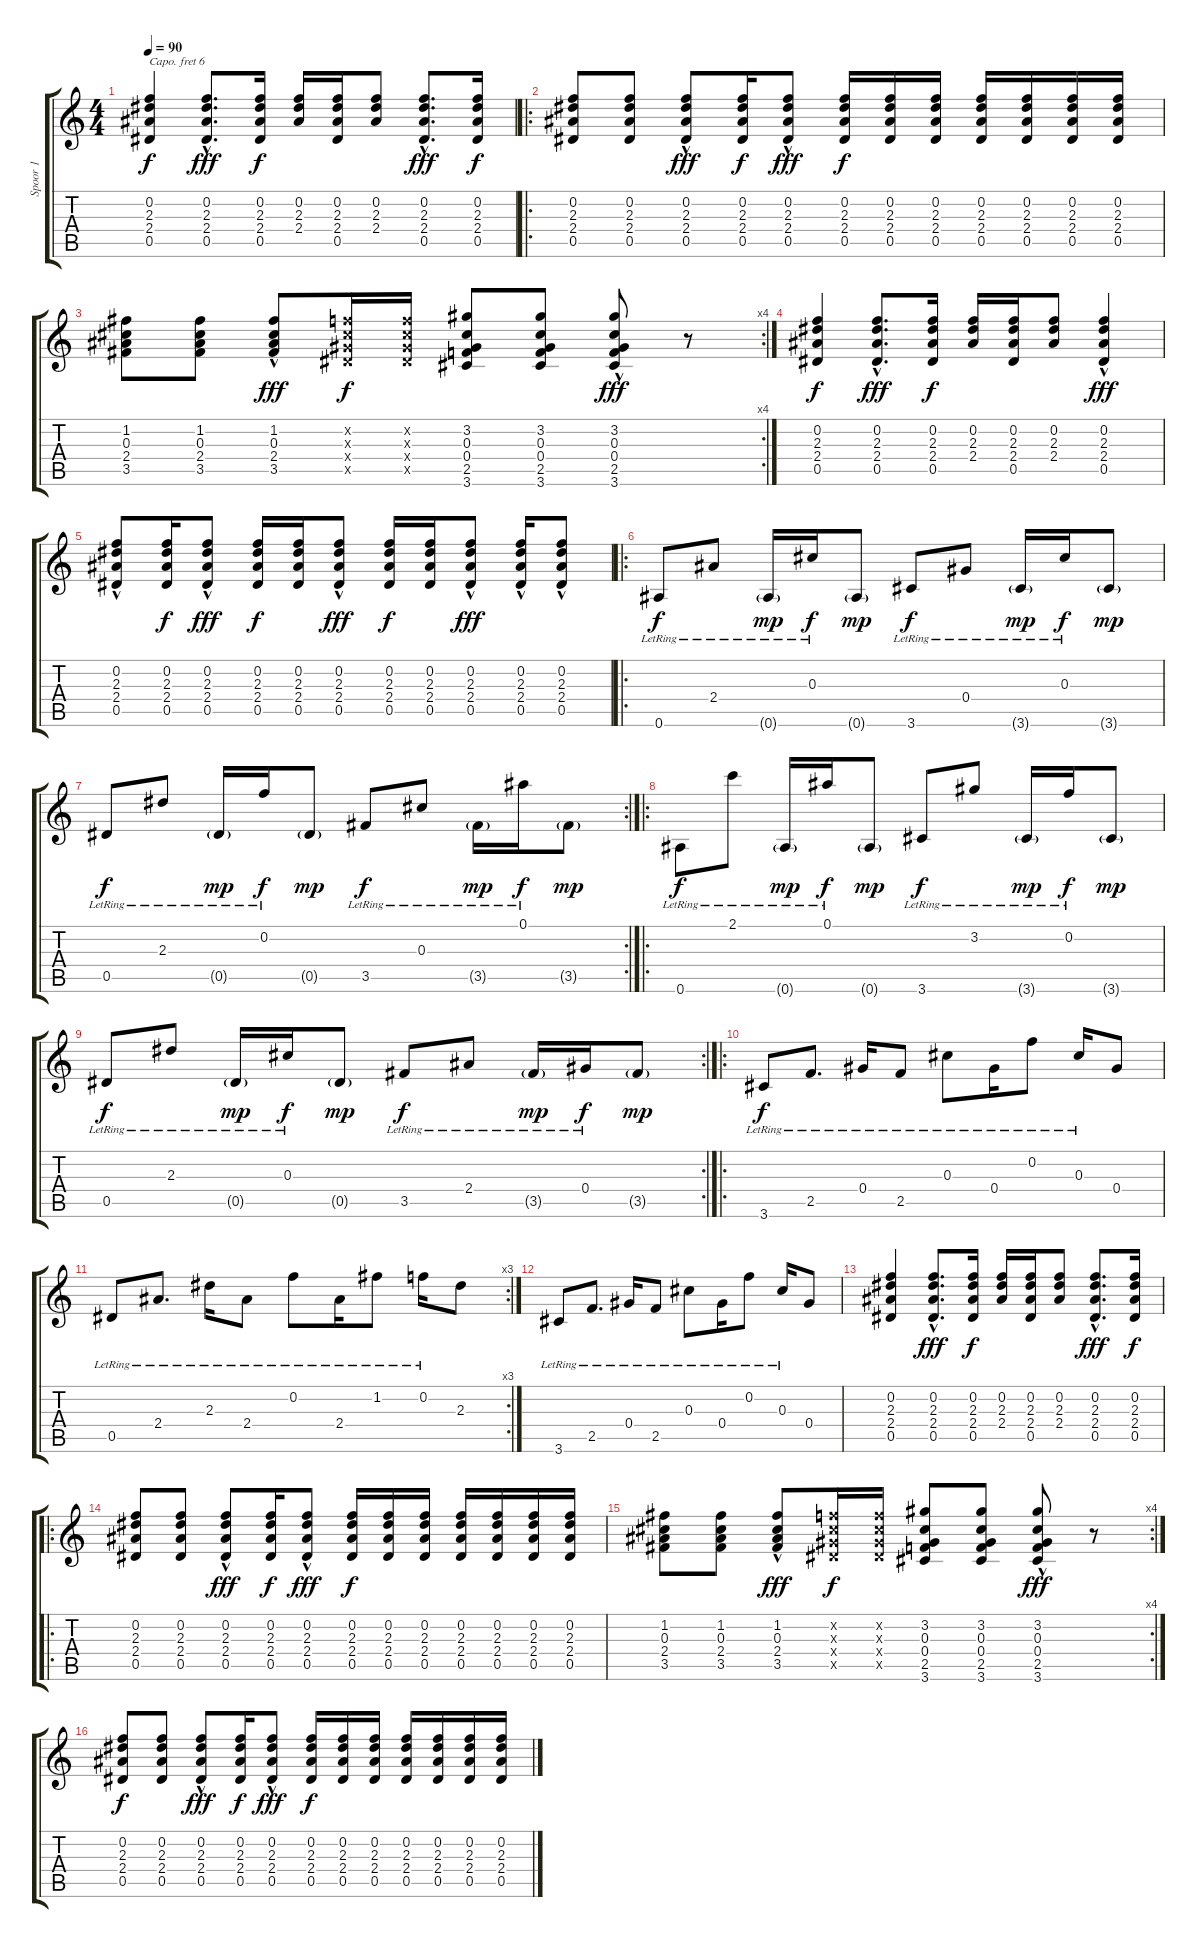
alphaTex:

\track ("Spoor 1" "Spoor 1") {instrument acousticguitarsteel}
\staff {score tabs}
\capo 6
\tuning (E4 B3 G3 D3 A2 E2) {hide}
\ts (4 4)
\tempo 90
\clef g2
\ks c
(0.2 2.3 2.4 0.5).4{dy f} (0.2{hac} 2.3{hac} 2.4{hac} 0.5{hac}).8{d dy fff} (0.2 2.3 2.4 0.5).16{dy f} (0.2 2.3 2.4).16 (0.2 2.3 2.4 0.5).16 (0.2 2.3 2.4).8 (0.2{hac} 2.3{hac} 2.4{hac} 0.5{hac}).8{d dy fff} (0.2 2.3 2.4 0.5).16{dy f} |
\ro
(0.2 2.3 2.4 0.5).8 (0.2 2.3 2.4 0.5).8 (0.2{hac} 2.3{hac} 2.4{hac} 0.5{hac}).8{dy fff} (0.2 2.3 2.4 0.5).16{dy f} (0.2{hac} 2.3{hac} 2.4{hac} 0.5{hac}).8{dy fff} (0.2 2.3 2.4 0.5).16{dy f} (0.2 2.3 2.4 0.5).16 (0.2 2.3 2.4 0.5).16 (0.2 2.3 2.4 0.5).16 (0.2 2.3 2.4 0.5).16 (0.2 2.3 2.4 0.5).16 (0.2 2.3 2.4 0.5).16 |
\rc 4
(1.2 0.3 2.4 3.5).8 (1.2 0.3 2.4 3.5).8 (1.2{hac} 0.3{hac} 2.4{hac} 3.5{hac}).8{dy fff} (0.2{x} 0.3{x} 0.4{x} 0.5{x}).16{dy f} (0.2{x} 0.3{x} 0.4{x} 0.5{x}).16 (3.2 0.3 0.4 2.5 3.6).8 (3.2 0.3 0.4 2.5 3.6).8 (3.2{hac} 0.3{hac} 0.4{hac} 2.5{hac} 3.6{hac}).8{dy fff} r.8 |
(0.2 2.3 2.4 0.5).4{dy f} (0.2{hac} 2.3{hac} 2.4{hac} 0.5{hac}).8{d dy fff} (0.2 2.3 2.4 0.5).16{dy f} (0.2 2.3 2.4).16 (0.2 2.3 2.4 0.5).16 (0.2 2.3 2.4).8 (0.2{hac} 2.3{hac} 2.4{hac} 0.5{hac}).4{dy fff} |
(0.2{hac} 2.3{hac} 2.4{hac} 0.5{hac}).8 (0.2 2.3 2.4 0.5).16{dy f} (0.2{hac} 2.3{hac} 2.4{hac} 0.5{hac}).8{dy fff} (0.2 2.3 2.4 0.5).16{dy f} (0.2 2.3 2.4 0.5).16 (0.2{hac} 2.3{hac} 2.4{hac} 0.5{hac}).8{dy fff} (0.2 2.3 2.4 0.5).16{dy f} (0.2 2.3 2.4 0.5).16 (0.2{hac} 2.3{hac} 2.4{hac} 0.5{hac}).8{dy fff} (0.2{hac} 2.3{hac} 2.4{hac} 0.5{hac}).16 (0.2{hac} 2.3{hac} 2.4{hac} 0.5{hac}).8 |
\ro
0.6{lr}.8{dy f} 2.4{lr}.8 0.6{g lr}.16{dy mp} 0.3{lr}.16{dy f} 0.6{g}.8{dy mp} 3.6{lr}.8{dy f} 0.4{lr}.8 3.6{g lr}.16{dy mp} 0.3{lr}.16{dy f} 3.6{g}.8{dy mp} |
\rc 2
0.5{lr}.8{dy f} 2.3{lr}.8 0.5{g lr}.16{dy mp} 0.2{lr}.16{dy f} 0.5{g}.8{dy mp} 3.5{lr}.8{dy f} 0.3{lr}.8 3.5{g lr}.16{dy mp} 0.1{lr}.16{dy f} 3.5{g}.8{dy mp} |
\ro
0.6{lr}.8{dy f} 2.1{lr}.8 0.6{g lr}.16{dy mp} 0.1{lr}.16{dy f} 0.6{g}.8{dy mp} 3.6{lr}.8{dy f} 3.2{lr}.8 3.6{g lr}.16{dy mp} 0.2{lr}.16{dy f} 3.6{g}.8{dy mp} |
\rc 2
0.5{lr}.8{dy f} 2.3{lr}.8 0.5{g lr}.16{dy mp} 0.3{lr}.16{dy f} 0.5{g}.8{dy mp} 3.5{lr}.8{dy f} 2.4{lr}.8 3.5{g lr}.16{dy mp} 0.4{lr}.16{dy f} 3.5{g}.8{dy mp} |
\ro
3.6{lr}.8{dy f} 2.5{lr}.8{d} 0.4{lr}.16 2.5{lr}.8 0.3{lr}.8 0.4{lr}.16 0.2{lr}.8 0.3{lr}.16 0.4.8 |
\rc 3
0.5{lr}.8 2.4{lr}.8{d} 2.3{lr}.16 2.4{lr}.8 0.2{lr}.8 2.4{lr}.16 1.2{lr}.8 0.2{lr}.16 2.3.8 |
3.6{lr}.8 2.5{lr}.8{d} 0.4{lr}.16 2.5{lr}.8 0.3{lr}.8 0.4{lr}.16 0.2{lr}.8 0.3{lr}.16 0.4.8 |
(0.2 2.3 2.4 0.5).4 (0.2{hac} 2.3{hac} 2.4{hac} 0.5{hac}).8{d dy fff} (0.2 2.3 2.4 0.5).16{dy f} (0.2 2.3 2.4).16 (0.2 2.3 2.4 0.5).16 (0.2 2.3 2.4).8 (0.2{hac} 2.3{hac} 2.4{hac} 0.5{hac}).8{d dy fff} (0.2 2.3 2.4 0.5).16{dy f} |
\ro
(0.2 2.3 2.4 0.5).8 (0.2 2.3 2.4 0.5).8 (0.2{hac} 2.3{hac} 2.4{hac} 0.5{hac}).8{dy fff} (0.2 2.3 2.4 0.5).16{dy f} (0.2{hac} 2.3{hac} 2.4{hac} 0.5{hac}).8{dy fff} (0.2 2.3 2.4 0.5).16{dy f} (0.2 2.3 2.4 0.5).16 (0.2 2.3 2.4 0.5).16 (0.2 2.3 2.4 0.5).16 (0.2 2.3 2.4 0.5).16 (0.2 2.3 2.4 0.5).16 (0.2 2.3 2.4 0.5).16 |
\rc 4
(1.2 0.3 2.4 3.5).8 (1.2 0.3 2.4 3.5).8 (1.2{hac} 0.3{hac} 2.4{hac} 3.5{hac}).8{dy fff} (0.2{x} 0.3{x} 0.4{x} 0.5{x}).16{dy f} (0.2{x} 0.3{x} 0.4{x} 0.5{x}).16 (3.2 0.3 0.4 2.5 3.6).8 (3.2 0.3 0.4 2.5 3.6).8 (3.2{hac} 0.3{hac} 0.4{hac} 2.5{hac} 3.6{hac}).8{dy fff} r.8 |
(0.2 2.3 2.4 0.5).8{dy f} (0.2 2.3 2.4 0.5).8 (0.2{hac} 2.3{hac} 2.4{hac} 0.5{hac}).8{dy fff} (0.2 2.3 2.4 0.5).16{dy f} (0.2{hac} 2.3{hac} 2.4{hac} 0.5{hac}).8{dy fff} (0.2 2.3 2.4 0.5).16{dy f} (0.2 2.3 2.4 0.5).16 (0.2 2.3 2.4 0.5).16 (0.2 2.3 2.4 0.5).16 (0.2 2.3 2.4 0.5).16 (0.2 2.3 2.4 0.5).16 (0.2 2.3 2.4 0.5).16
